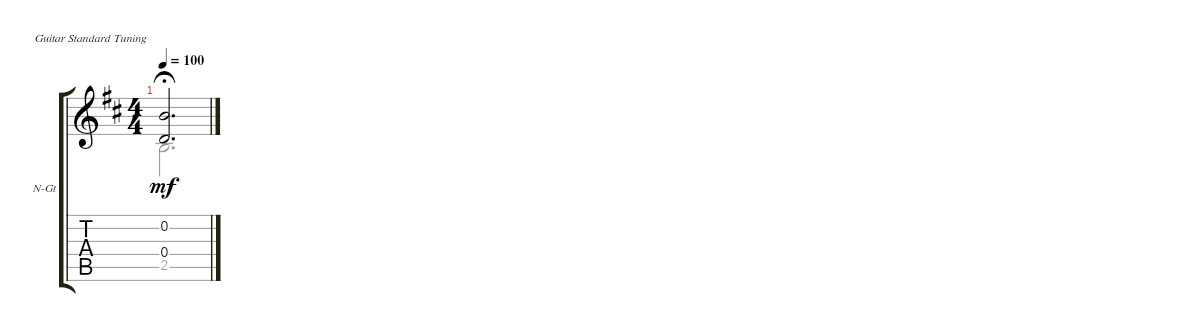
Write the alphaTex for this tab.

\defaultSystemsLayout 4
\bracketExtendMode groupsimilarinstruments
\firstSystemTrackNameOrientation horizontal
\otherSystemsTrackNameOrientation horizontal
\track ("Nylon Guitar" "N-Gt") {instrument acousticguitarsteel}
\staff {score tabs}
\tuning (E4 B3 G3 D3 A2 E2)
\voice
\ts (4 4)
\tempo 100
\clef g2
\ks d
(0.2 0.4).2{d dy mf fermata (medium 0.4)}
\voice
\clef g2
\ottava regular
\simile none
\ks d
2.5.2{d dy mf fermata (medium 0.4)}
